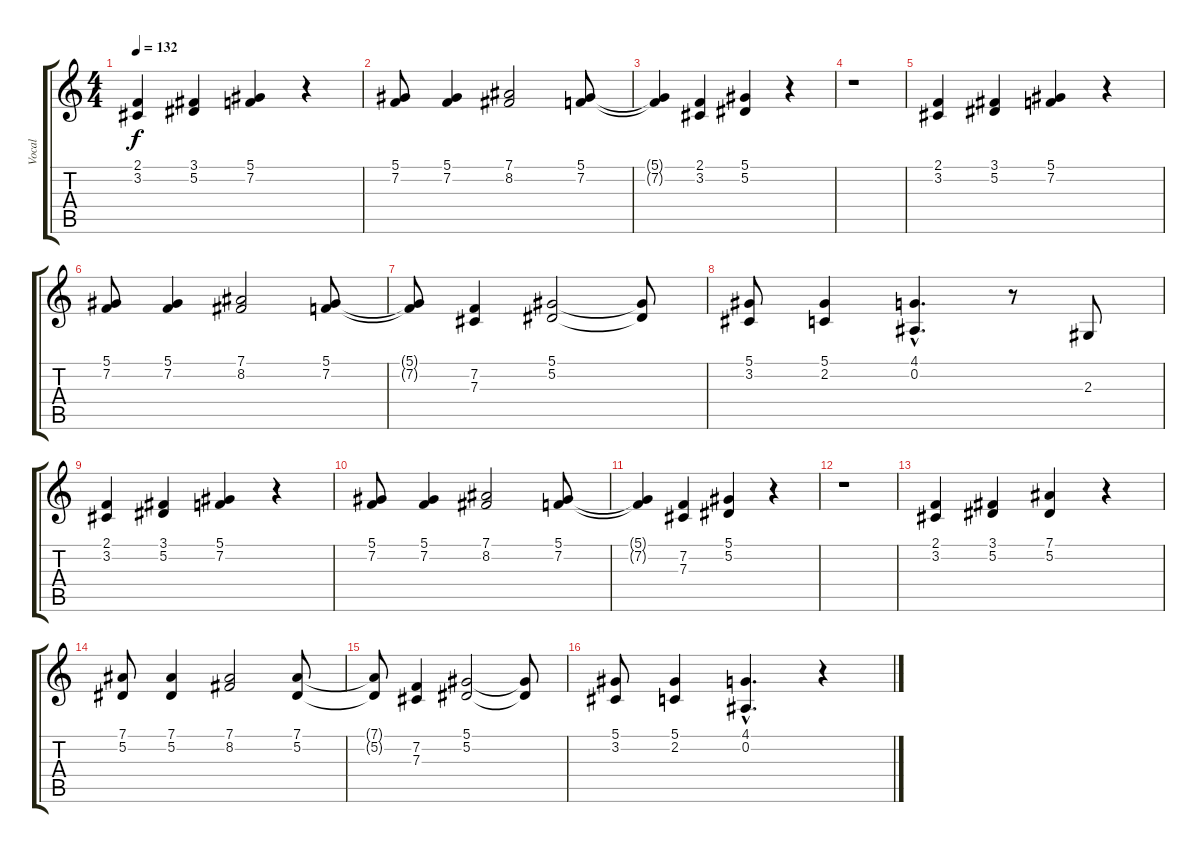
\track ("Vocal" "Vocal") {instrument synthvoice}
\staff {score tabs}
\tuning (Eb4 Bb3 Gb3 Db3 Ab2 Eb2) {hide}
\ts (4 4)
\tempo 132
\clef g2
\ks c
(2.1 3.2).4{dy f} (3.1 5.2).4 (5.1 7.2).4 r.4 |
(5.1 7.2).8 (5.1 7.2).4 (7.1 8.2).2 (5.1 7.2).8 |
(5.1{t} 7.2{t}).4 (2.1 3.2).4 (5.1 5.2).4 r.4 |
r.1 |
(2.1 3.2).4 (3.1 5.2).4 (5.1 7.2).4 r.4 |
(5.1 7.2).8 (5.1 7.2).4 (7.1 8.2).2 (5.1 7.2).8 |
(5.1{t} 7.2{t}).8 (7.2 7.3).4 (5.1 5.2).2 (5.1{t} 5.2{t}).8 |
(5.1 3.2).8 (5.1 2.2).4 (4.1{hac} 0.2{hac}).4{d} r.8 2.3.8 |
(2.1 3.2).4 (3.1 5.2).4 (5.1 7.2).4 r.4 |
(5.1 7.2).8 (5.1 7.2).4 (7.1 8.2).2 (5.1 7.2).8 |
(5.1{t} 7.2{t}).4 (7.2 7.3).4 (5.1 5.2).4 r.4 |
r.1 |
(2.1 3.2).4 (3.1 5.2).4 (7.1 5.2).4 r.4 |
(7.1 5.2).8 (7.1 5.2).4 (7.1 8.2).2 (7.1 5.2).8 |
(7.1{t} 5.2{t}).8 (7.2 7.3).4 (5.1 5.2).2 (5.1{t} 5.2{t}).8 |
(5.1 3.2).8 (5.1 2.2).4 (4.1{hac} 0.2{hac}).4{d} r.4
